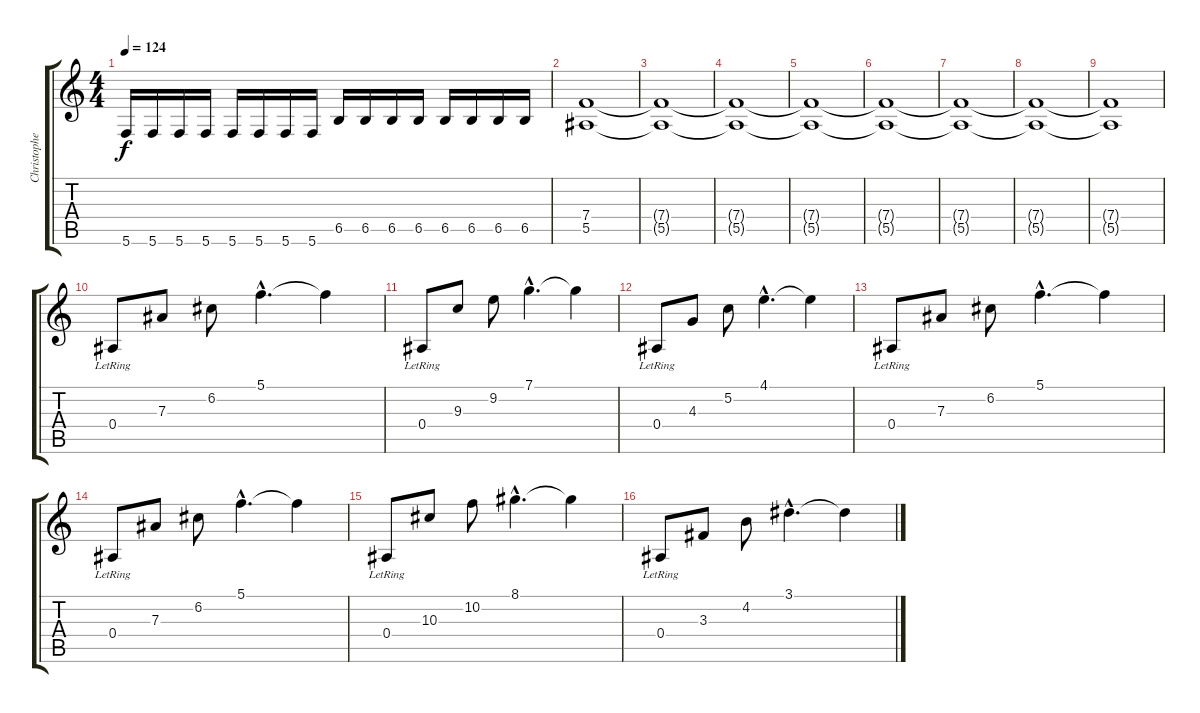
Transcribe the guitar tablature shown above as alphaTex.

\track ("Christopher Amott" "Christophe") {instrument distortionguitar}
\staff {score tabs}
\tuning (C4 G3 Eb3 Bb2 F2 C2) {hide}
\ts (4 4)
\tempo 124
\clef g2
\ks c
5.6.16{dy f} 5.6.16 5.6.16 5.6.16 5.6.16 5.6.16 5.6.16 5.6.16 6.5.16 6.5.16 6.5.16 6.5.16 6.5.16 6.5.16 6.5.16 6.5.16 |
(7.4 5.5).1{volume 7} |
(7.4{t} 5.5{t}).1 |
(7.4{t} 5.5{t}).1 |
(7.4{t} 5.5{t}).1 |
(7.4{t} 5.5{t}).1{volume 2} |
(7.4{t} 5.5{t}).1 |
(7.4{t} 5.5{t}).1 |
(7.4{t} 5.5{t}).1 |
0.4{lr}.8{volume 13 instrument electricguitarclean} 7.3.8 6.2.8 5.1{hac}.4{d} 5.1{t}.4 |
0.4{lr}.8 9.3.8 9.2.8 7.1{hac}.4{d} 7.1{t}.4 |
0.4{lr}.8 4.3.8 5.2.8 4.1{hac}.4{d} 4.1{t}.4 |
0.4{lr}.8 7.3.8 6.2.8 5.1{hac}.4{d} 5.1{t}.4 |
0.4{lr}.8 7.3.8 6.2.8 5.1{hac}.4{d} 5.1{t}.4 |
0.4{lr}.8 10.3.8 10.2.8 8.1{hac}.4{d} 8.1{t}.4 |
0.4{lr}.8 3.3.8 4.2.8 3.1{hac}.4{d} 3.1{t}.4
